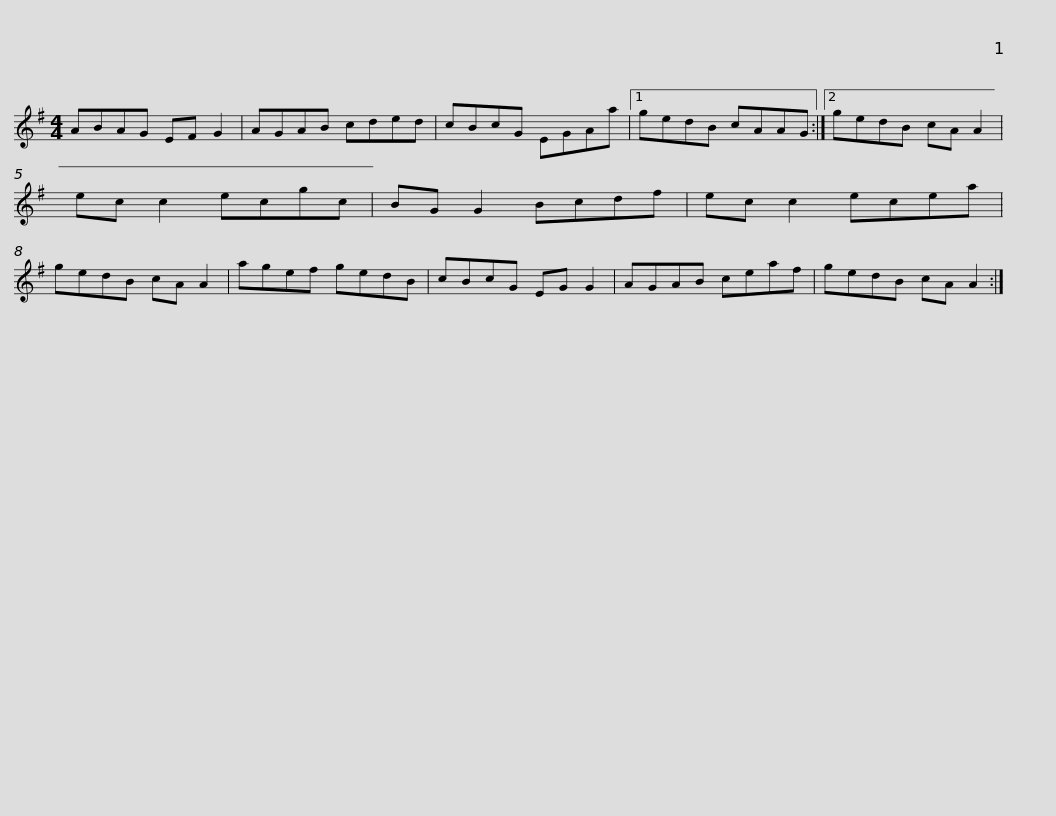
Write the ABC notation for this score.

X:1
L:1/8
M:4/4
I:linebreak $
K:G
V:1 treble
V:1
 ABAG EF G2 | AGAB cded | cBcG EGAa |1 gedB cAAG :|2 gedB cA A2 | %5
 ec c2 ecgc |$ BG G2 Bcdf | ec c2 ecea | gedB cA A2 | agef gedB | %10
 cBcG EG G2 | AGAB ceaf |$ gedB cA A2 :| %13
